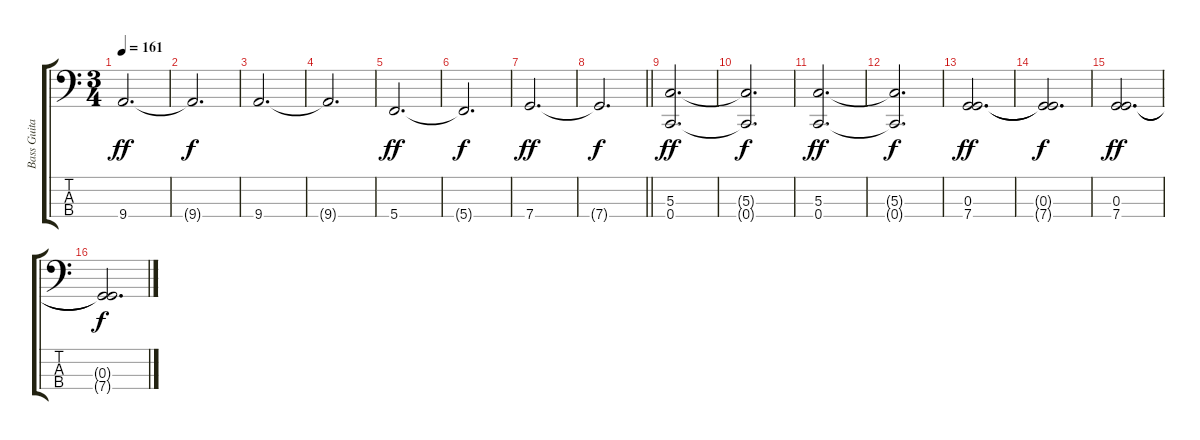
\track ("Bass Guitar - Joey Westwood" "Bass Guita") {instrument electricbassfinger}
\staff {score tabs}
\tuning (F2 C2 G1 C1) {hide}
\ts (3 4)
\tempo 161
\clef f4
\ks c
9.4.2{d dy ff} |
9.4{t}.2{d dy f} |
9.4.2{d} |
9.4{t}.2{d} |
5.4.2{d dy ff} |
5.4{t}.2{d dy f} |
7.4.2{d dy ff} |
\barLineRight lightlight
7.4{t}.2{d dy f} |
(5.3 0.4).2{d dy ff} |
(5.3{t} 0.4{t}).2{d dy f} |
(5.3 0.4).2{d dy ff} |
(5.3{t} 0.4{t}).2{d dy f} |
(0.3 7.4).2{d dy ff} |
(0.3{t} 7.4{t}).2{d dy f} |
(0.3 7.4).2{d dy ff} |
(0.3{t} 7.4{t}).2{d dy f}
